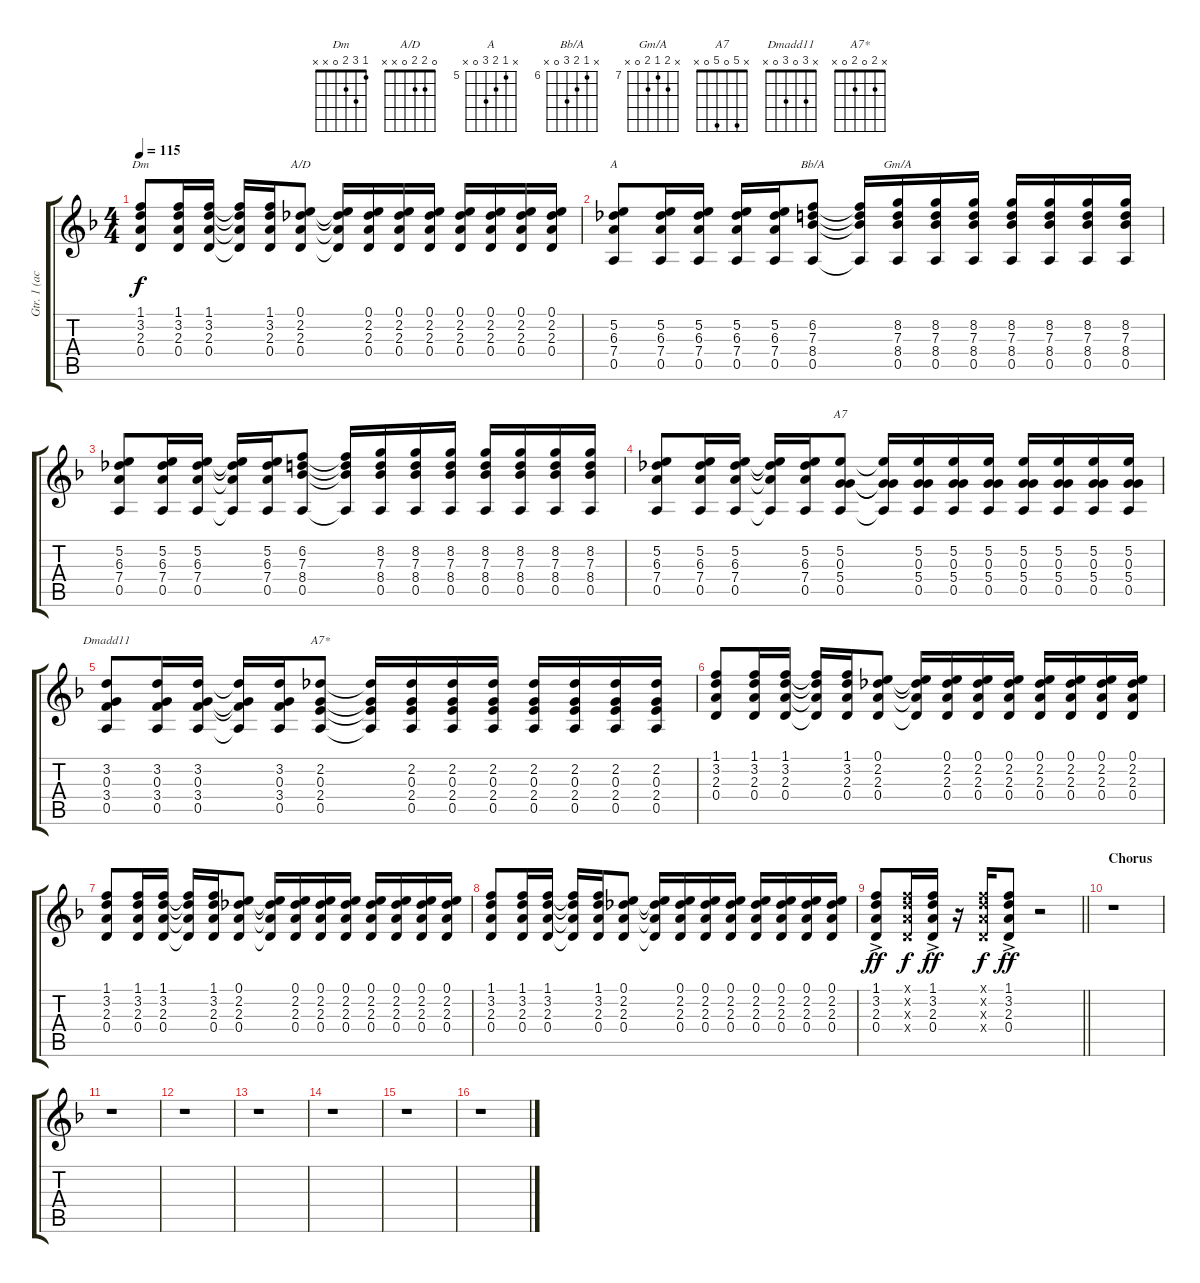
\track ("Gtr. 1 (acous.)" "Gtr. 1 (ac") {instrument acousticguitarnylon}
\staff {score tabs}
\tuning (E4 B3 G3 D3 A2 E2) {hide}
\chord ("Dm" 1 3 2 0 x x)
\chord ("A/D" 0 2 2 0 x x)
\chord ("A" x 5 6 7 0 x) {firstfret 5}
\chord ("Bb/A" x 6 7 8 0 x) {firstfret 6}
\chord ("Gm/A" x 8 7 8 0 x) {firstfret 7}
\chord ("A7" x 5 0 5 0 x)
\chord ("Dmadd11" x 3 0 3 0 x)
\chord ("A7*" x 2 0 2 0 x)
\ts (4 4)
\tempo 115
\clef g2
\ks dminor
(1.1 3.2 2.3 0.4).8{ch "Dm" dy f} (1.1 3.2 2.3 0.4).16 (1.1 3.2 2.3 0.4).16 (1.1{t} 3.2{t} 2.3{t} 0.4{t}).16 (1.1 3.2 2.3 0.4).16 (0.1 2.2 2.3 0.4).8{ch "A/D"} (0.1{t} 2.2{t} 2.3{t} 0.4{t}).16 (0.1 2.2 2.3 0.4).16 (0.1 2.2 2.3 0.4).16 (0.1 2.2 2.3 0.4).16 (0.1 2.2 2.3 0.4).16 (0.1 2.2 2.3 0.4).16 (0.1 2.2 2.3 0.4).16 (0.1 2.2 2.3 0.4).16 |
(5.2 6.3 7.4 0.5).8{ch "A"} (5.2 6.3 7.4 0.5).16 (5.2 6.3 7.4 0.5).16 (5.2 6.3 7.4 0.5).16 (5.2 6.3 7.4 0.5).16 (6.2 7.3 8.4 0.5).8{ch "Bb/A"} (6.2{t} 7.3{t} 8.4{t} 0.5{t}).16 (8.2 7.3 8.4 0.5).16{ch "Gm/A"} (8.2 7.3 8.4 0.5).16 (8.2 7.3 8.4 0.5).16 (8.2 7.3 8.4 0.5).16 (8.2 7.3 8.4 0.5).16 (8.2 7.3 8.4 0.5).16 (8.2 7.3 8.4 0.5).16 |
(5.2 6.3 7.4 0.5).8 (5.2 6.3 7.4 0.5).16 (5.2 6.3 7.4 0.5).16 (5.2{t} 6.3{t} 7.4{t} 0.5{t}).16 (5.2 6.3 7.4 0.5).16 (6.2 7.3 8.4 0.5).8 (6.2{t} 7.3{t} 8.4{t} 0.5{t}).16 (8.2 7.3 8.4 0.5).16 (8.2 7.3 8.4 0.5).16 (8.2 7.3 8.4 0.5).16 (8.2 7.3 8.4 0.5).16 (8.2 7.3 8.4 0.5).16 (8.2 7.3 8.4 0.5).16 (8.2 7.3 8.4 0.5).16 |
(5.2 6.3 7.4 0.5).8 (5.2 6.3 7.4 0.5).16 (5.2 6.3 7.4 0.5).16 (5.2{t} 6.3{t} 7.4{t} 0.5{t}).16 (5.2 6.3 7.4 0.5).16 (5.2 0.3 5.4 0.5).8{ch "A7"} (5.2{t} 0.3{t} 5.4{t} 0.5{t}).16 (5.2 0.3 5.4 0.5).16 (5.2 0.3 5.4 0.5).16 (5.2 0.3 5.4 0.5).16 (5.2 0.3 5.4 0.5).16 (5.2 0.3 5.4 0.5).16 (5.2 0.3 5.4 0.5).16 (5.2 0.3 5.4 0.5).16 |
(3.2 0.3 3.4 0.5).8{ch "Dmadd11"} (3.2 0.3 3.4 0.5).16 (3.2 0.3 3.4 0.5).16 (3.2{t} 0.3{t} 3.4{t} 0.5{t}).16 (3.2 0.3 3.4 0.5).16 (2.2 0.3 2.4 0.5).8{ch "A7*"} (2.2{t} 0.3{t} 2.4{t} 0.5{t}).16 (2.2 0.3 2.4 0.5).16 (2.2 0.3 2.4 0.5).16 (2.2 0.3 2.4 0.5).16 (2.2 0.3 2.4 0.5).16 (2.2 0.3 2.4 0.5).16 (2.2 0.3 2.4 0.5).16 (2.2 0.3 2.4 0.5).16 |
(1.1 3.2 2.3 0.4).8 (1.1 3.2 2.3 0.4).16 (1.1 3.2 2.3 0.4).16 (1.1{t} 3.2{t} 2.3{t} 0.4{t}).16 (1.1 3.2 2.3 0.4).16 (0.1 2.2 2.3 0.4).8 (0.1{t} 2.2{t} 2.3{t} 0.4{t}).16 (0.1 2.2 2.3 0.4).16 (0.1 2.2 2.3 0.4).16 (0.1 2.2 2.3 0.4).16 (0.1 2.2 2.3 0.4).16 (0.1 2.2 2.3 0.4).16 (0.1 2.2 2.3 0.4).16 (0.1 2.2 2.3 0.4).16 |
(1.1 3.2 2.3 0.4).8 (1.1 3.2 2.3 0.4).16 (1.1 3.2 2.3 0.4).16 (1.1{t} 3.2{t} 2.3{t} 0.4{t}).16 (1.1 3.2 2.3 0.4).16 (0.1 2.2 2.3 0.4).8 (0.1{t} 2.2{t} 2.3{t} 0.4{t}).16 (0.1 2.2 2.3 0.4).16 (0.1 2.2 2.3 0.4).16 (0.1 2.2 2.3 0.4).16 (0.1 2.2 2.3 0.4).16 (0.1 2.2 2.3 0.4).16 (0.1 2.2 2.3 0.4).16 (0.1 2.2 2.3 0.4).16 |
(1.1 3.2 2.3 0.4).8 (1.1 3.2 2.3 0.4).16 (1.1 3.2 2.3 0.4).16 (1.1{t} 3.2{t} 2.3{t} 0.4{t}).16 (1.1 3.2 2.3 0.4).16 (0.1 2.2 2.3 0.4).8 (0.1{t} 2.2{t} 2.3{t} 0.4{t}).16 (0.1 2.2 2.3 0.4).16 (0.1 2.2 2.3 0.4).16 (0.1 2.2 2.3 0.4).16 (0.1 2.2 2.3 0.4).16 (0.1 2.2 2.3 0.4).16 (0.1 2.2 2.3 0.4).16 (0.1 2.2 2.3 0.4).16 |
\barLineRight lightlight
(1.1{ac} 3.2{ac} 2.3{ac} 0.4{ac}).8{dy ff} (1.1{x} 3.2{x} 2.3{x} 0.4{x}).16{dy f} (1.1{ac} 3.2{ac} 2.3{ac} 0.4{ac}).16{dy ff} r.16 (1.1{x} 3.2{x} 2.3{x} 0.4{x}).16{dy f} (1.1{ac} 3.2{ac} 2.3{ac} 0.4{ac}).8{dy ff} r.2 |
\section ("" "Chorus")
r.1 |
r.1 |
r.1 |
r.1 |
r.1 |
r.1 |
r.1
